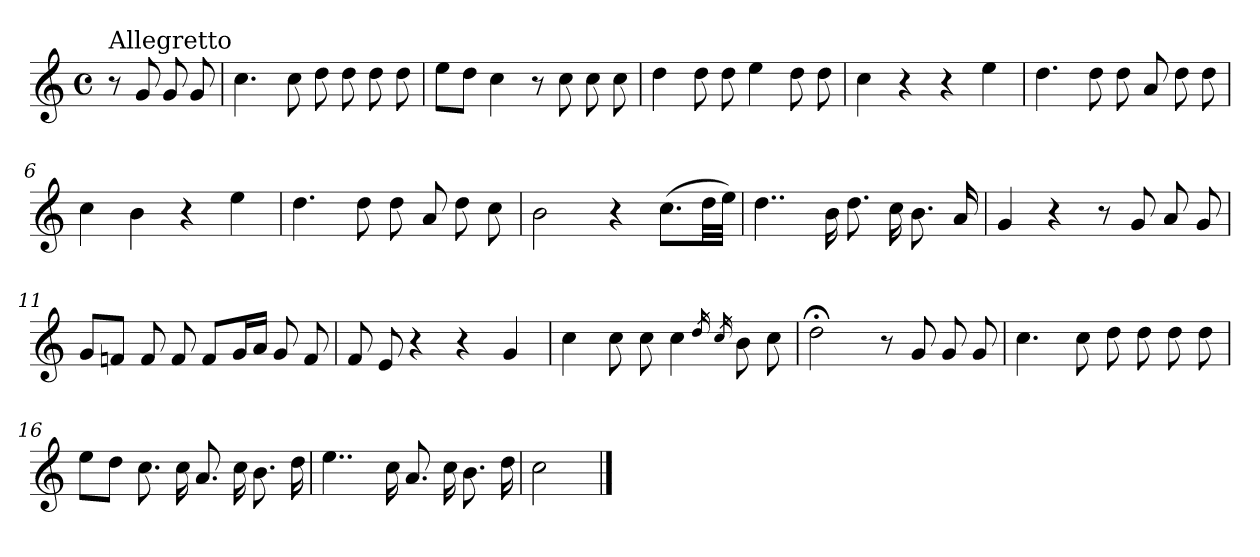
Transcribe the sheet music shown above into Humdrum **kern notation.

**kern
*part1
*staff1
*clefG2
*k[]
*C:
*M4/4
*met(c)
=
!LO:TX:a:t=Allegretto
8r
8g/
8g/
8g/
=1
4.cc\
8cc\
8dd\
8dd\
8dd\
8dd\
=2
8ee\L
8dd\J
4cc\
8r
8cc\
8cc\
8cc\
=3
4dd\
8dd\
8dd\
4ee\
8dd\
8dd\
=4
4cc\
4r
4r
4ee\
!!LO:LB:g=z
=5
4.dd\
8dd\
8dd\
8a/
8dd\
8dd\
=6
4cc\
4b\
4r
4ee\
=7
4.dd\
8dd\
8dd\
8a/
8dd\
8cc\
=8
2b\
4r
(>8.cc\L
32dd\LL
32ee\JJJ)
=9
4..dd\
16b\
8.dd\
16cc\
8.b\
16a/
!!LO:LB:g=z
=10
4g/
4r
8r
8g/
8a/
8g/
=11
8g/L
8fn/J
8f/
8f/
8f/L
16g/L
16a/JJ
8g/
8f/
=12
8f/
8e/
4r
4r
4g/
=13
4cc\
8cc\
8cc\
4cc\
16qdd/
16qcc/
8b\
8cc\
=14
2dd;<\
8r
8g/
8g/
8g/
!!LO:LB:g=z
=15
4.cc\
8cc\
8dd\
8dd\
8dd\
8dd\
=16
8ee\L
8dd\J
8.cc\
16cc\
8.a/
16cc\
8.b\
16dd\
=17
4..ee\
16cc\
8.a/
16cc\
8.b\
16dd\
=18
2cc\
==
*-
